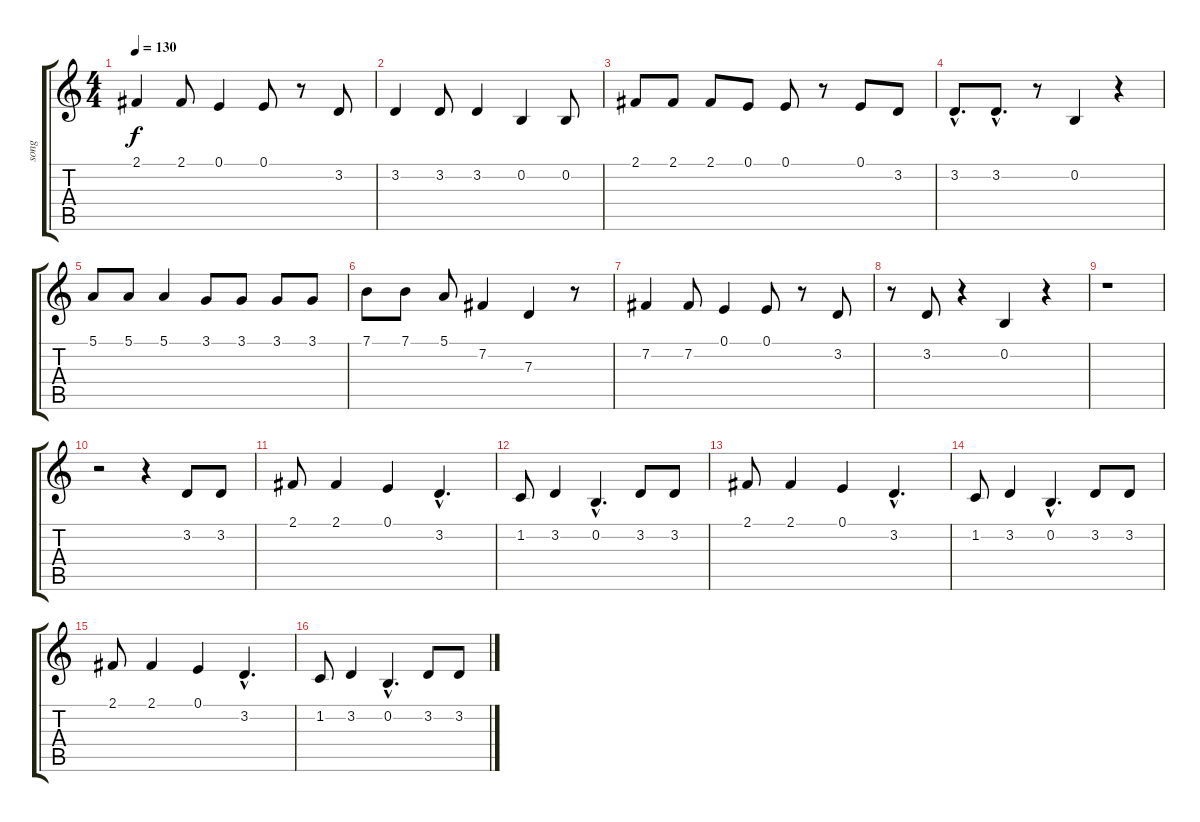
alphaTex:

\track ("song" "song") {instrument violin}
\staff {score tabs}
\tuning (E4 B3 G3 D3 A2 E2) {hide}
\ts (4 4)
\tempo 130
\clef g2
\ks c
2.1.4{dy f} 2.1.8 0.1.4 0.1.8 r.8 3.2.8 |
3.2.4 3.2.8 3.2.4 0.2.4 0.2.8 |
2.1.8 2.1.8 2.1.8 0.1.8 0.1.8 r.8 0.1.8 3.2.8 |
3.2{hac}.8{d} 3.2{hac}.8{d} r.8 0.2.4 r.4 |
5.1.8 5.1.8 5.1.4 3.1.8 3.1.8 3.1.8 3.1.8 |
7.1.8 7.1.8 5.1.8 7.2.4 7.3.4 r.8 |
7.2.4 7.2.8 0.1.4 0.1.8 r.8 3.2.8 |
r.8 3.2.8 r.4 0.2.4 r.4 |
r.1 |
r.2 r.4 3.2.8 3.2.8 |
2.1.8 2.1.4 0.1.4 3.2{hac}.4{d} |
1.2.8 3.2.4 0.2{hac}.4{d} 3.2.8 3.2.8 |
2.1.8 2.1.4 0.1.4 3.2{hac}.4{d} |
1.2.8 3.2.4 0.2{hac}.4{d} 3.2.8 3.2.8 |
2.1.8 2.1.4 0.1.4 3.2{hac}.4{d} |
1.2.8 3.2.4 0.2{hac}.4{d} 3.2.8 3.2.8
